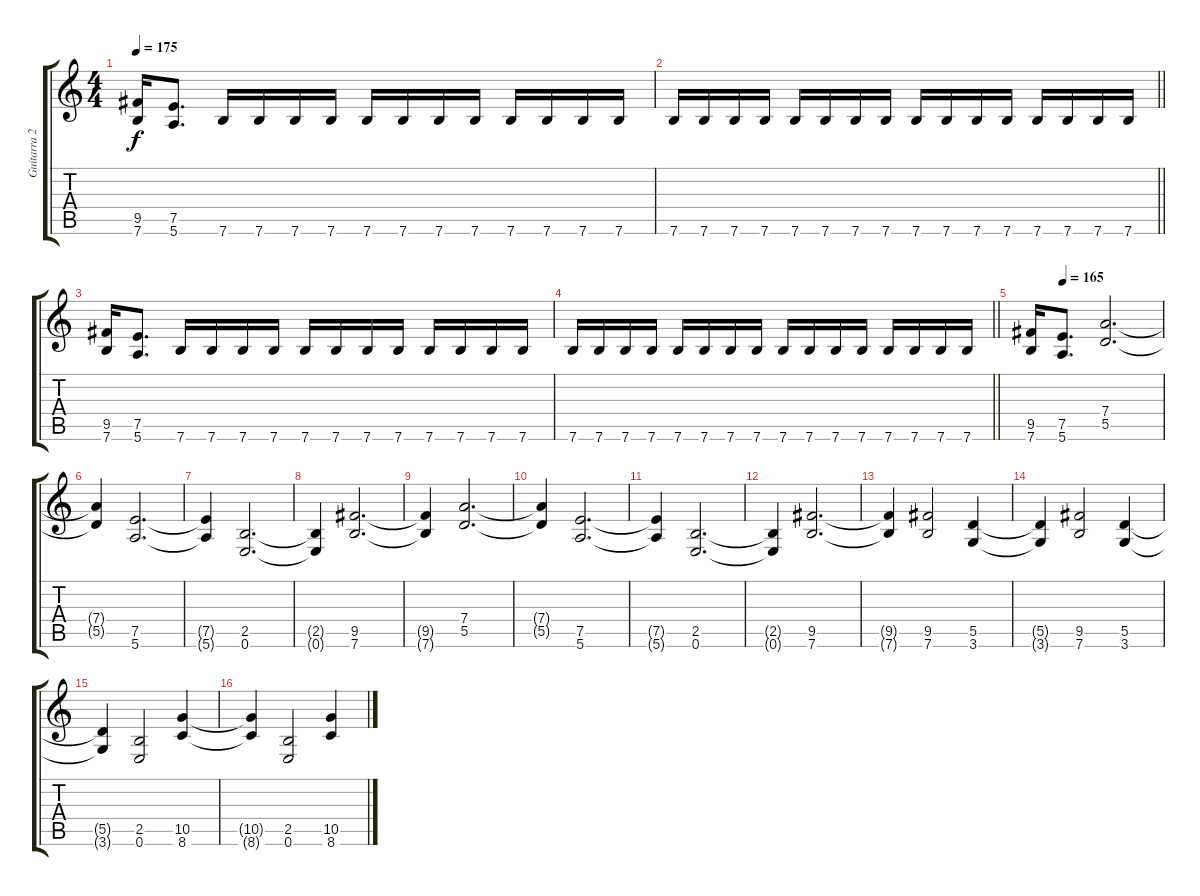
\track ("Guitarra 2" "Guitarra 2") {instrument overdrivenguitar}
\staff {score tabs}
\tuning (E4 B3 G3 D3 A2 E2) {hide}
\ts (4 4)
\tempo 175
\clef g2
\ks c
(9.5 7.6).16{dy f} (7.5 5.6).8{d} 7.6.16 7.6.16 7.6.16 7.6.16 7.6.16 7.6.16 7.6.16 7.6.16 7.6.16 7.6.16 7.6.16 7.6.16 |
\barLineRight lightlight
7.6.16 7.6.16 7.6.16 7.6.16 7.6.16 7.6.16 7.6.16 7.6.16 7.6.16 7.6.16 7.6.16 7.6.16 7.6.16 7.6.16 7.6.16 7.6.16 |
(9.5 7.6).16 (7.5 5.6).8{d} 7.6.16 7.6.16 7.6.16 7.6.16 7.6.16 7.6.16 7.6.16 7.6.16 7.6.16 7.6.16 7.6.16 7.6.16 |
\barLineRight lightlight
7.6.16 7.6.16 7.6.16 7.6.16 7.6.16 7.6.16 7.6.16 7.6.16 7.6.16 7.6.16 7.6.16 7.6.16 7.6.16 7.6.16 7.6.16 7.6.16 |
\tempo (165 0.25)
(9.5 7.6).16 (7.5 5.6).8{d} (7.4 5.5).2{d} |
(7.4{t} 5.5{t}).4 (7.5 5.6).2{d} |
(7.5{t} 5.6{t}).4 (2.5 0.6).2{d} |
(2.5{t} 0.6{t}).4 (9.5 7.6).2{d} |
(9.5{t} 7.6{t}).4 (7.4 5.5).2{d} |
(7.4{t} 5.5{t}).4 (7.5 5.6).2{d} |
(7.5{t} 5.6{t}).4 (2.5 0.6).2{d} |
(2.5{t} 0.6{t}).4 (9.5 7.6).2{d} |
(9.5{t} 7.6{t}).4 (9.5 7.6).2 (5.5 3.6).4 |
(5.5{t} 3.6{t}).4 (9.5 7.6).2 (5.5 3.6).4 |
(5.5{t} 3.6{t}).4 (2.5 0.6).2 (10.5 8.6).4 |
(10.5{t} 8.6{t}).4 (2.5 0.6).2 (10.5 8.6).4
